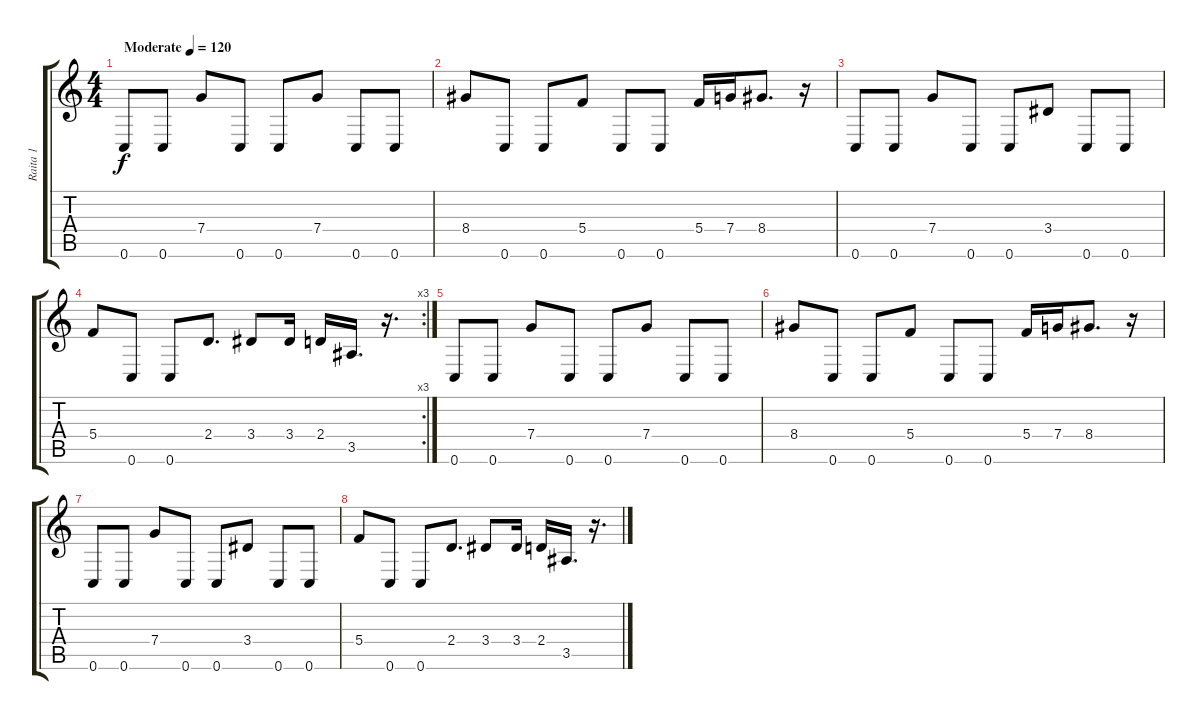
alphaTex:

\track ("Raita 1" "Raita 1") {instrument electricguitarmuted}
\staff {score tabs}
\tuning (D4 A3 F3 C3 G2 C2) {hide}
\ts (4 4)
\tempo (120 "Moderate")
\clef g2
\ks c
0.6.8{dy f instrument electricguitarmuted} 0.6.8 7.4.8 0.6.8 0.6.8 7.4.8 0.6.8 0.6.8 |
8.4.8 0.6.8 0.6.8 5.4.8 0.6.8 0.6.8 5.4.16 7.4.16 8.4.8{d} r.16 |
0.6.8 0.6.8 7.4.8 0.6.8 0.6.8 3.4.8 0.6.8 0.6.8 |
\rc 3
5.4.8 0.6.8 0.6.8 2.4.8{d} 3.4.8 3.4.16 2.4.16 3.5.16{d} r.16{d} |
0.6.8 0.6.8 7.4.8 0.6.8 0.6.8 7.4.8 0.6.8 0.6.8 |
8.4.8 0.6.8 0.6.8 5.4.8 0.6.8 0.6.8 5.4.16 7.4.16 8.4.8{d} r.16 |
0.6.8 0.6.8 7.4.8 0.6.8 0.6.8 3.4.8 0.6.8 0.6.8 |
5.4.8 0.6.8 0.6.8 2.4.8{d} 3.4.8 3.4.16 2.4.16 3.5.16{d} r.16{d}
